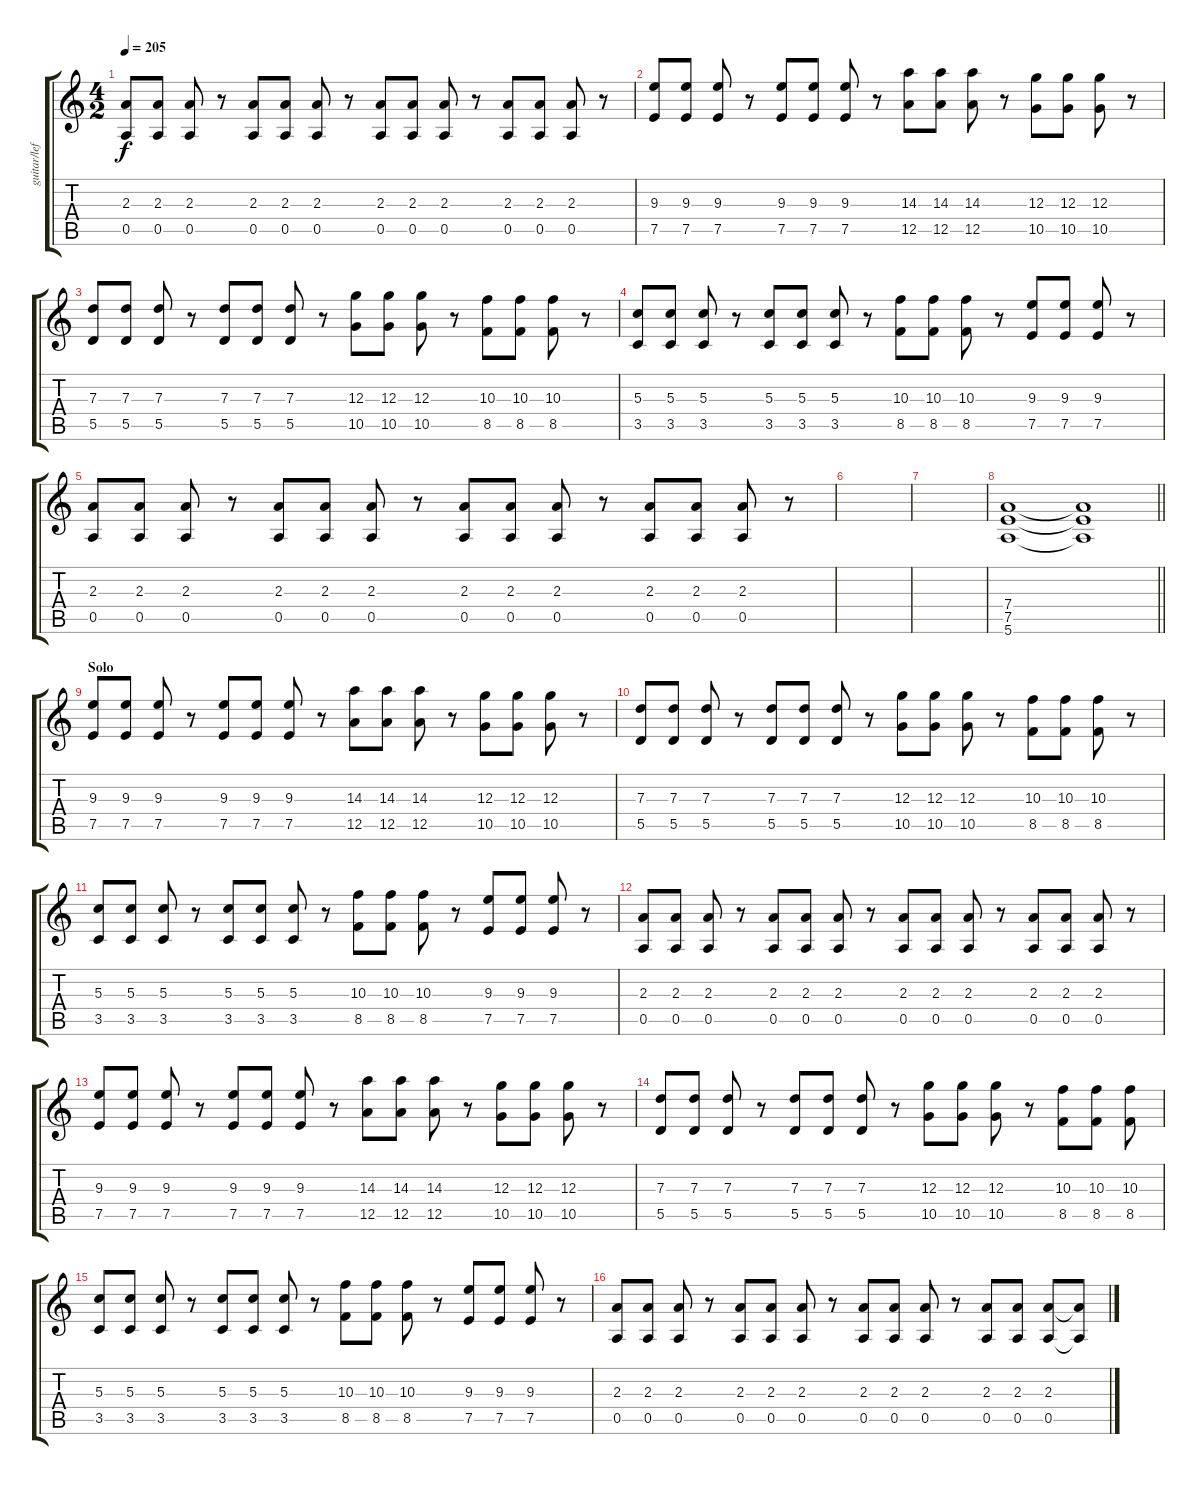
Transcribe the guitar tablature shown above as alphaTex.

\track ("guitar/left" "guitar/lef") {instrument distortionguitar}
\staff {score tabs}
\tuning (E4 B3 G3 D3 A2 E2) {hide}
\ts (4 2)
\tempo 205
\clef g2
\ks c
(2.3 0.5).8{dy f} (2.3 0.5).8 (2.3 0.5).8 r.8 (2.3 0.5).8 (2.3 0.5).8 (2.3 0.5).8 r.8 (2.3 0.5).8 (2.3 0.5).8 (2.3 0.5).8 r.8 (2.3 0.5).8 (2.3 0.5).8 (2.3 0.5).8 r.8 |
(9.3 7.5).8 (9.3 7.5).8 (9.3 7.5).8 r.8 (9.3 7.5).8 (9.3 7.5).8 (9.3 7.5).8 r.8 (14.3 12.5).8 (14.3 12.5).8 (14.3 12.5).8 r.8 (12.3 10.5).8 (12.3 10.5).8 (12.3 10.5).8 r.8 |
(7.3 5.5).8 (7.3 5.5).8 (7.3 5.5).8 r.8 (7.3 5.5).8 (7.3 5.5).8 (7.3 5.5).8 r.8 (12.3 10.5).8 (12.3 10.5).8 (12.3 10.5).8 r.8 (10.3 8.5).8 (10.3 8.5).8 (10.3 8.5).8 r.8 |
(5.3 3.5).8 (5.3 3.5).8 (5.3 3.5).8 r.8 (5.3 3.5).8 (5.3 3.5).8 (5.3 3.5).8 r.8 (10.3 8.5).8 (10.3 8.5).8 (10.3 8.5).8 r.8 (9.3 7.5).8 (9.3 7.5).8 (9.3 7.5).8 r.8 |
(2.3 0.5).8 (2.3 0.5).8 (2.3 0.5).8 r.8 (2.3 0.5).8 (2.3 0.5).8 (2.3 0.5).8 r.8 (2.3 0.5).8 (2.3 0.5).8 (2.3 0.5).8 r.8 (2.3 0.5).8 (2.3 0.5).8 (2.3 0.5).8 r.8 |
|
|
\barLineRight lightlight
(7.4 7.5 5.6).1{volume 10} (7.4{t} 7.5{t} 5.6{t}).1 |
\section ("" "Solo")
(9.3 7.5).8{volume 5} (9.3 7.5).8 (9.3 7.5).8 r.8 (9.3 7.5).8 (9.3 7.5).8 (9.3 7.5).8 r.8 (14.3 12.5).8 (14.3 12.5).8 (14.3 12.5).8 r.8 (12.3 10.5).8 (12.3 10.5).8 (12.3 10.5).8 r.8 |
(7.3 5.5).8 (7.3 5.5).8 (7.3 5.5).8 r.8 (7.3 5.5).8 (7.3 5.5).8 (7.3 5.5).8 r.8 (12.3 10.5).8 (12.3 10.5).8 (12.3 10.5).8 r.8 (10.3 8.5).8 (10.3 8.5).8 (10.3 8.5).8 r.8 |
(5.3 3.5).8 (5.3 3.5).8 (5.3 3.5).8 r.8 (5.3 3.5).8 (5.3 3.5).8 (5.3 3.5).8 r.8 (10.3 8.5).8 (10.3 8.5).8 (10.3 8.5).8 r.8 (9.3 7.5).8 (9.3 7.5).8 (9.3 7.5).8 r.8 |
(2.3 0.5).8 (2.3 0.5).8 (2.3 0.5).8 r.8 (2.3 0.5).8 (2.3 0.5).8 (2.3 0.5).8 r.8 (2.3 0.5).8 (2.3 0.5).8 (2.3 0.5).8 r.8 (2.3 0.5).8 (2.3 0.5).8 (2.3 0.5).8 r.8 |
(9.3 7.5).8{volume 7} (9.3 7.5).8 (9.3 7.5).8 r.8 (9.3 7.5).8 (9.3 7.5).8 (9.3 7.5).8 r.8 (14.3 12.5).8 (14.3 12.5).8 (14.3 12.5).8 r.8 (12.3 10.5).8 (12.3 10.5).8 (12.3 10.5).8 r.8 |
(7.3 5.5).8 (7.3 5.5).8 (7.3 5.5).8 r.8 (7.3 5.5).8 (7.3 5.5).8 (7.3 5.5).8 r.8 (12.3 10.5).8 (12.3 10.5).8 (12.3 10.5).8 r.8 (10.3 8.5).8 (10.3 8.5).8 (10.3 8.5).8 |
(5.3 3.5).8{volume 5} (5.3 3.5).8 (5.3 3.5).8 r.8 (5.3 3.5).8 (5.3 3.5).8 (5.3 3.5).8 r.8 (10.3 8.5).8 (10.3 8.5).8 (10.3 8.5).8 r.8 (9.3 7.5).8 (9.3 7.5).8 (9.3 7.5).8 r.8 |
(2.3 0.5).8 (2.3 0.5).8 (2.3 0.5).8 r.8 (2.3 0.5).8 (2.3 0.5).8 (2.3 0.5).8 r.8 (2.3 0.5).8 (2.3 0.5).8 (2.3 0.5).8 r.8 (2.3 0.5).8 (2.3 0.5).8 (2.3 0.5).8 (2.3{t} 0.5{t}).8
